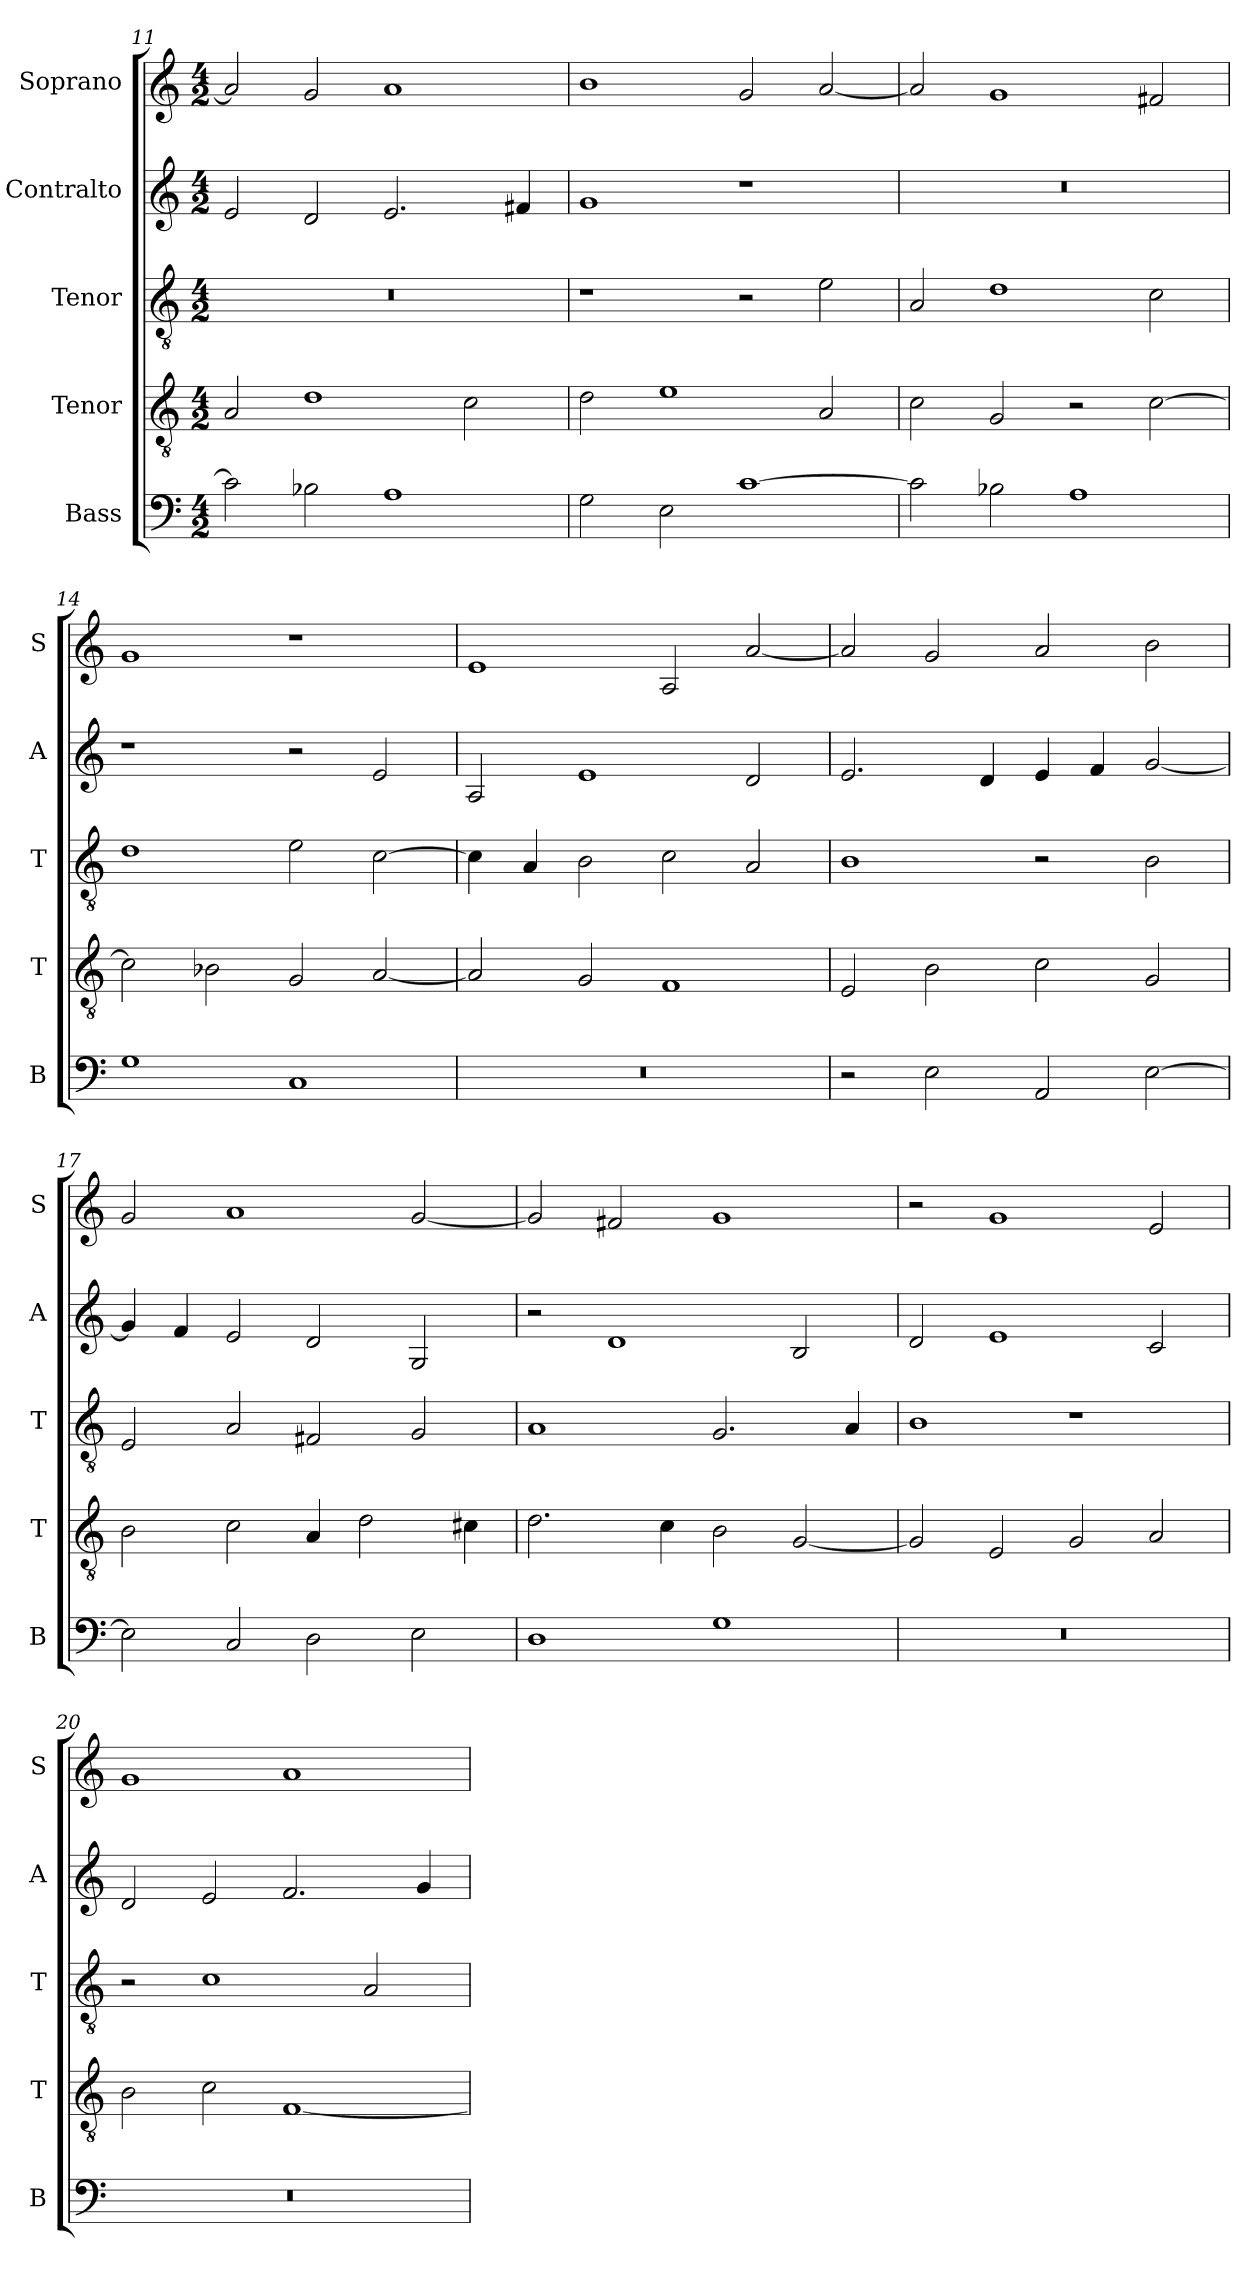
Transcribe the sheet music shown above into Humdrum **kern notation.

**kern	**kern	**kern	**kern	**kern
*part5	*part4	*part3	*part2	*part1
*staff5	*staff4	*staff3	*staff2	*staff1
*I"Bass	*I"Tenor	*I"Tenor	*I"Contralto	*I"Soprano
*I'B	*I'T	*I'T	*I'A	*I'S
*clefF4	*clefGv2	*clefGv2	*clefG2	*clefG2
*k[]	*k[]	*k[]	*k[]	*k[]
*E:phr	*E:phr	*E:phr	*E:phr	*E:phr
*M4/2	*M4/2	*M4/2	*M4/2	*M4/2
=11	=11	=11	=11	=11
2c]	2A	0r	2e	2a]
2B-X	1d	.	2d	2g
1A	.	.	2.e	1a
.	2c	.	.	.
.	.	.	4f#X	.
=12	=12	=12	=12	=12
2G	2d	1r	1g	1b
2E	1e	.	.	.
[1c	.	2r	1r	2g
.	2A	2e	.	[2a
=13	=13	=13	=13	=13
2c]	2c	2A	0r	2a]
2B-X	2G	1d	.	1g
1A	2r	.	.	.
.	[2c	2c	.	2f#X
=14	=14	=14	=14	=14
1G	2c]	1d	1r	1g
.	2B-X	.	.	.
1C	2G	2e	2r	1r
.	[2A	[2c	2e	.
=15	=15	=15	=15	=15
0r	2A]	4c]	2A	1e
.	.	4A	.	.
.	2G	2B	1e	.
.	1F	2c	.	2A
.	.	2A	2d	[2a
=16	=16	=16	=16	=16
2r	2E	1B	2.e	2a]
2E	2B	.	.	2g
.	.	.	4d	.
2AA	2c	2r	4e	2a
.	.	.	4f	.
[2E	2G	2B	[2g	2b
=17	=17	=17	=17	=17
2E]	2B	2E	4g]	2g
.	.	.	4f	.
2C	2c	2A	2e	1a
2D	4A	2F#X	2d	.
.	2d	.	.	.
2E	.	2G	2G	[2g
.	4c#X	.	.	.
=18	=18	=18	=18	=18
1D	2.d	1A	2r	2g]
.	.	.	1d	2f#X
.	4c	.	.	.
1G	2B	2.G	.	1g
.	[2G	.	2B	.
.	.	4A	.	.
=19	=19	=19	=19	=19
0r	2G]	1B	2d	2r
.	2E	.	1e	1g
.	2G	1r	.	.
.	2A	.	2c	2e
=20	=20	=20	=20	=20
0r	2B	2r	2d	1g
.	2c	1c	2e	.
.	[1F	.	2.f	1a
.	.	2A	.	.
.	.	.	4g	.
=	=	=	=	=
*-	*-	*-	*-	*-
